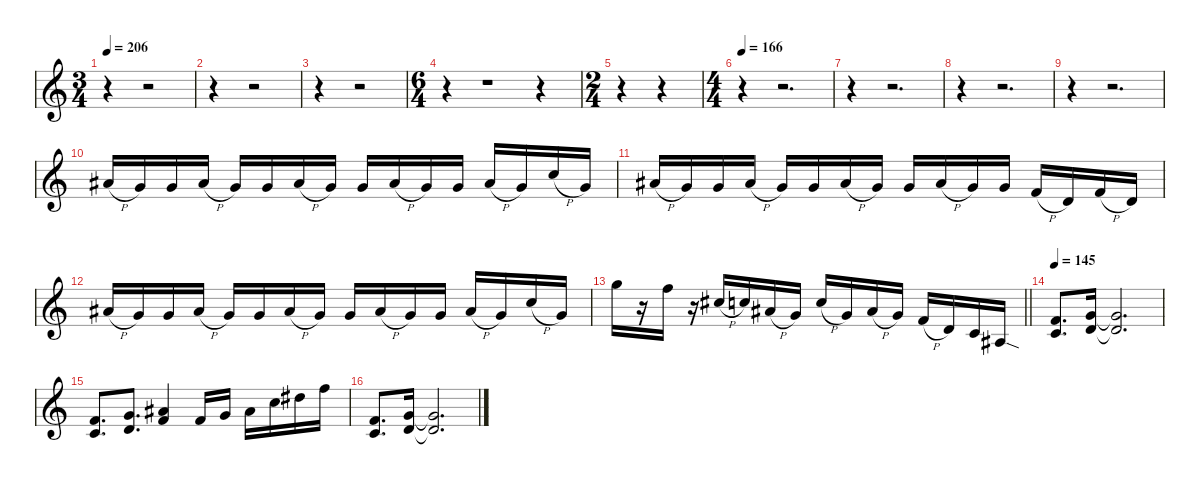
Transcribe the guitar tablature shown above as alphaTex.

\defaultSystemsLayout 4
\hideDynamics
\bracketExtendMode nobrackets
\singleTrackTrackNamePolicy hidden
\multiTrackTrackNamePolicy hidden
\firstSystemTrackNameMode fullname
\otherSystemsTrackNameOrientation horizontal
\track ("Keyboard" "el.pno.") {instrument distortionguitar}
\staff {score}
\tuning (E4 B3 G3 D3 A2 E2)
\displaytranspose 0
\ts (3 4)
\beaming (8 2 2 2)
\tempo 206
\clef g2
\ks c
r.4{dy f instrument distortionguitar beam Down} r.2{beam Down} |
r.4{beam Down} r.2{beam Down} |
r.4{beam Down} r.2{beam Down} |
\ts (6 4)
\beaming (8 6 6)
r.4{beam Down} r.1{beam Down} r.4{beam Down} |
\ts (2 4)
\beaming (8 2 2)
r.4{beam Down} r.4{beam Down} |
\ts (4 4)
\beaming (8 2 2 2 2)
\tempo 166
r.4{beam Down} r.2{d beam Down} |
r.4{beam Down} r.2{d beam Down} |
r.4{beam Down} r.2{d beam Down} |
r.4{beam Down} r.2{d beam Down} |
11.2{h acc #}.16{beam Up} 8.2.16{beam Up} 12.3.16{beam Up} 11.2{h acc #}.16{beam Up} 8.2.16{beam Up} 12.3.16{beam Up} 11.2{h acc #}.16{beam Up} 8.2.16{beam Up} 12.3.16{beam Up} 11.2{h acc #}.16{beam Up} 8.2.16{beam Up} 12.3.16{beam Up} 11.2{h acc #}.16{beam Up} 8.2.16{beam Up} 13.2{h}.16{beam Up} 8.2.16{beam Up} |
11.2{h acc #}.16{beam Up} 8.2.16{beam Up} 12.3.16{beam Up} 11.2{h acc #}.16{beam Up} 8.2.16{beam Up} 12.3.16{beam Up} 11.2{h acc #}.16{beam Up} 8.2.16{beam Up} 12.3.16{beam Up} 11.2{h acc #}.16{beam Up} 8.2.16{beam Up} 12.3.16{beam Up} 10.3{h}.16{beam Up} 7.3.16{beam Up} 10.3{h}.16{beam Up} 7.3.16{beam Up} |
11.2{h acc #}.16{beam Up} 8.2.16{beam Up} 12.3.16{beam Up} 11.2{h acc #}.16{beam Up} 8.2.16{beam Up} 12.3.16{beam Up} 11.2{h acc #}.16{beam Up} 8.2.16{beam Up} 12.3.16{beam Up} 11.2{h acc #}.16{beam Up} 8.2.16{beam Up} 12.3.16{beam Up} 11.2{h acc #}.16{beam Up} 8.2.16{beam Up} 13.2{h}.16{beam Up} 8.2.16{beam Up} |
\barLineRight lightlight
15.1.16{beam Down} r.16{beam Down} 13.1.16{beam Down} r.16{beam Down} 14.2{h acc #}.16{beam Up} 13.2.16{beam Up} 11.2{h acc #}.16{beam Up} 8.2.16{beam Up} 13.2{h}.16{beam Up} 8.2.16{beam Up} 11.2{h acc #}.16{beam Up} 8.2.16{beam Up} 10.3{h}.16{beam Up} 7.3.16{beam Up} 10.4.16{beam Up} 8.4{sod acc #}.16{beam Up} |
\tempo 145
(10.3 10.4).8{d beam Up} (12.3 12.4).16{beam Up} (12.3{t} 12.4{t}).2{d beam Up} |
(10.3 10.4).8{d beam Up} (12.3 12.4).8{d beam Up} (15.3{acc #} 15.4).4{beam Up} 10.3.16{beam Up} 12.3.16{beam Up} 11.2{acc #}.16{beam Down} 13.2.16{beam Down} 11.1{acc #}.16{beam Down} 13.1.16{beam Down} |
(10.3 10.4).8{d beam Up} (12.3 12.4).16{beam Up} (12.3{t} 12.4{t}).2{d beam Up}
